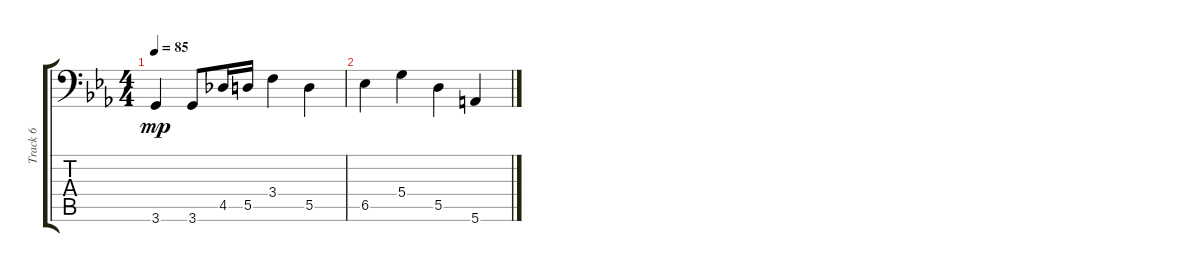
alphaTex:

\track ("Track 6" "Track 6") {instrument contrabass}
\staff {score tabs}
\tuning (E3 B2 G2 D2 A1 E1) {hide}
\ts (4 4)
\tempo 85
\clef f4
\ks eb
3.6.4{dy mp} 3.6.8 4.5.16 5.5.16 3.4.4 5.5.4 |
6.5.4 5.4.4 5.5.4 5.6.4
